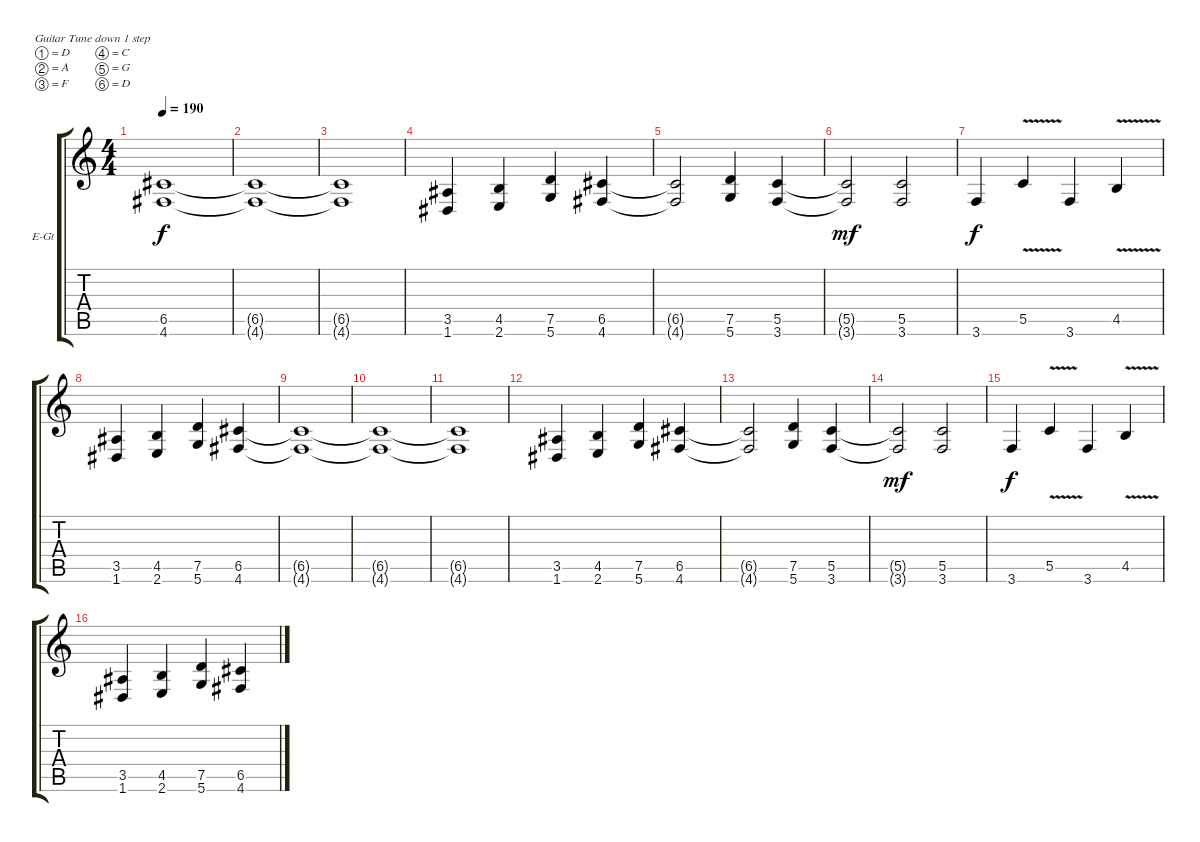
\bracketExtendMode groupsimilarinstruments
\firstSystemTrackNameOrientation horizontal
\otherSystemsTrackNameOrientation horizontal
\track ("Guitar I" "E-Gt") {instrument distortionguitar}
\staff {score tabs}
\tuning (D4 A3 F3 C3 G2 D2)
\ts (4 4)
\tempo 190
\clef g2
\ks c
(6.5{t} 4.6{t}).1{dy f} |
(6.5{t} 4.6{t}).1 |
(6.5{t} 4.6{t}).1 |
(3.5 1.6).4 (4.5 2.6).4 (7.5 5.6).4 (6.5 4.6).4 |
(6.5{t} 4.6{t}).2 (7.5 5.6).4 (5.5 3.6).4 |
(5.5{t} 3.6{t}).2{dy mf} (5.5 3.6).2 |
3.6.4{dy f} 5.5{v}.4 3.6.4 4.5{v}.4 |
(3.5 1.6).4 (4.5 2.6).4 (7.5 5.6).4 (6.5 4.6).4 |
(6.5{t} 4.6{t}).1 |
(6.5{t} 4.6{t}).1 |
(6.5{t} 4.6{t}).1 |
(3.5 1.6).4 (4.5 2.6).4 (7.5 5.6).4 (6.5 4.6).4 |
(6.5{t} 4.6{t}).2 (7.5 5.6).4 (5.5 3.6).4 |
(5.5{t} 3.6{t}).2{dy mf} (5.5 3.6).2 |
3.6.4{dy f} 5.5{v}.4 3.6.4 4.5{v}.4 |
(3.5 1.6).4 (4.5 2.6).4 (7.5 5.6).4 (6.5 4.6).4
